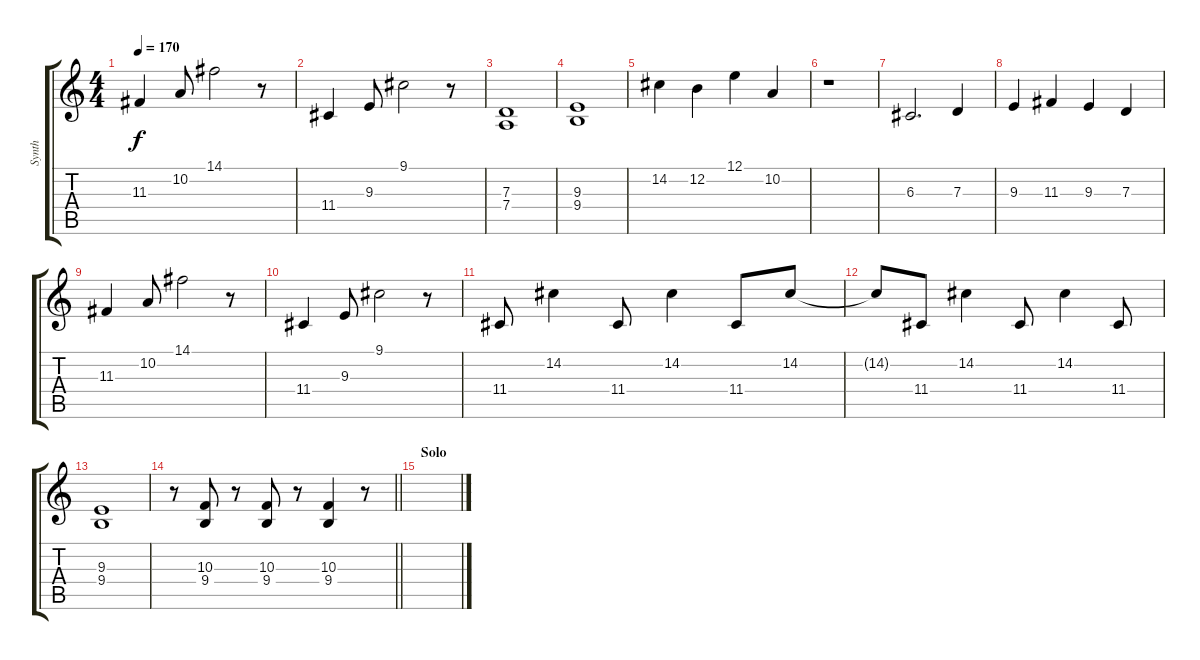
\track ("Synth" "Synth") {instrument lead2sawtooth}
\staff {score tabs}
\tuning (E4 B3 G3 D3 A2 E2) {hide}
\ts (4 4)
\tempo 170
\clef g2
\ks c
11.3.4{dy f} 10.2.8 14.1.2 r.8 |
11.4.4 9.3.8 9.1.2 r.8 |
(7.3 7.4).1 |
(9.3 9.4).1 |
14.2.4 12.2.4 12.1.4 10.2.4 |
r.1 |
6.3.2{d} 7.3.4 |
9.3.4 11.3.4 9.3.4 7.3.4 |
11.3.4 10.2.8 14.1.2 r.8 |
11.4.4 9.3.8 9.1.2 r.8 |
11.4.8 14.2.4 11.4.8 14.2.4 11.4.8 14.2.8 |
14.2{t}.8 11.4.8 14.2.4 11.4.8 14.2.4 11.4.8 |
(9.3 9.4).1 |
\barLineRight lightlight
r.8 (10.3 9.4).8 r.8 (10.3 9.4).8 r.8 (10.3 9.4).4 r.8 |
\section ("" "Solo")
